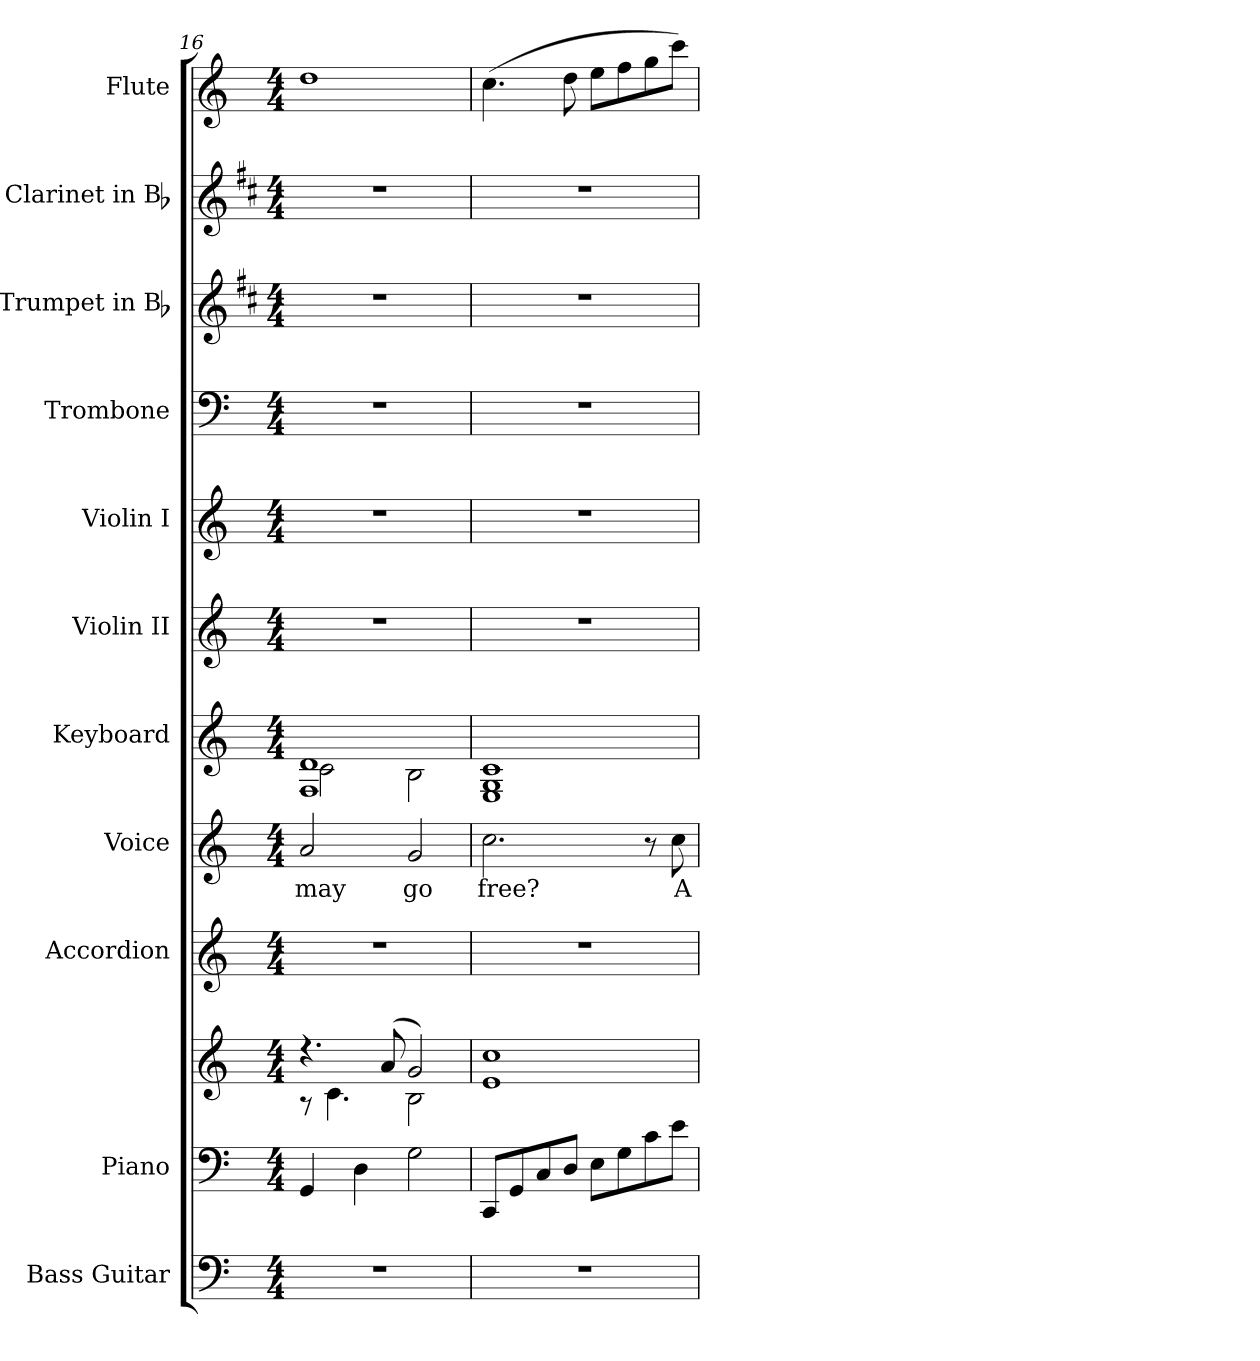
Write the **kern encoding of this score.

**kern	**kern	**kern	**kern	**kern	**text	**kern	**kern	**kern	**kern	**kern	**kern	**kern
*part11	*part10	*part10	*part9	*part8	*part8	*part7	*part6	*part5	*part4	*part3	*part2	*part1
*staff12	*staff11	*staff10	*staff9	*staff8	*staff8	*staff7	*staff6	*staff5	*staff4	*staff3	*staff2	*staff1
*I"Bass Guitar	*I"Piano	*	*I"Accordion	*I"Voice	*	*I"Keyboard	*I"Violin II	*I"Violin I	*I"Trombone	*I"Trumpet in Bb	*I"Clarinet in Bb	*I"Flute
*I'Bass	*I'Pno.	*	*I'Accord.	*I'Voice	*	*I'Kbd.	*I'Vln. II	*I'Vln. I	*I'Tbn.	*I'Tpt.	*I'Cl.	*I'Fl.
*clefF4	*clefF4	*clefG2	*clefG2	*clefG2	*	*clefG2	*clefG2	*clefG2	*clefF4	*clefG2	*clefG2	*clefG2
*ITrd7c12	*	*	*	*	*	*	*	*	*ITrd8c14	*ITrd1c2	*ITrd1c2	*
*k[]	*k[]	*k[]	*k[]	*k[]	*	*k[]	*k[]	*k[]	*k[]	*k[]	*k[]	*k[]
*C:	*C:	*C:	*C:	*C:	*	*C:	*C:	*C:	*C:	*C:	*C:	*C:
*M4/4	*M4/4	*M4/4	*M4/4	*M4/4	*	*M4/4	*M4/4	*M4/4	*M4/4	*M4/4	*M4/4	*M4/4
=16	=16	=16	=16	=16	=16	=16	=16	=16	=16	=16	=16	=16
*	*	*^	*	*	*	*	*	*	*	*	*	*
!	!	!	!	!	!	!LO:LY:b:color=#000000	!	!	!	!	!	!	!
*	*	*	*	*	*	*	*^	*	*	*	*	*	*
1r	4GGi/	4.r	8r	1r	2ai/	may	1Fi 1di	2ci\	1r	1r	1r	1r	1r	1ddi
.	.	.	4.ci\	.	.	.	.	.	.	.	.	.	.	.
.	4Di\	.	.	.	.	.	.	.	.	.	.	.	.	.
.	.	(8ai/	.	.	.	.	.	.	.	.	.	.	.	.
!	!	!	!	!	!	!LO:LY:b:color=#000000	!	!	!	!	!	!	!	!
.	2Gi\	2gi/)	2Bi\	.	2gi/	go	.	2Bi\	.	.	.	.	.	.
*	*	*v	*v	*	*	*	*v	*v	*	*	*	*	*	*
=17	=17	=17	=17	=17	=17	=17	=17	=17	=17	=17	=17	=17
*	*	*^	*	*	*	*^	*	*	*	*	*	*
!	!	!	!	!	!	!LO:LY:b:color=#000000	!	!	!	!	!	!	!	!
*	*	*v	*v	*	*	*	*v	*v	*	*	*	*	*	*
1r	8CCi/L	1ei 1cci	1r	2.cci\	free?	1Ei 1Gi 1ci	1r	1r	1r	1r	1r	(4.cci\
.	8GGi/	.	.	.	.	.	.	.	.	.	.	.
.	8Ci/	.	.	.	.	.	.	.	.	.	.	.
.	8Di/J	.	.	.	.	.	.	.	.	.	.	8ddi\
.	8Ei\L	.	.	.	.	.	.	.	.	.	.	8eei\L
.	8Gi\	.	.	.	.	.	.	.	.	.	.	8ffi\
.	8ci\	.	.	8r	.	.	.	.	.	.	.	8ggi\
!	!	!	!	!	!LO:LY:b:color=#000000	!	!	!	!	!	!	!
.	8ei\J	.	.	8cci\	A-	.	.	.	.	.	.	8ccci\J)
=	=	=	=	=	=	=	=	=	=	=	=	=
*-	*-	*-	*-	*-	*-	*-	*-	*-	*-	*-	*-	*-
